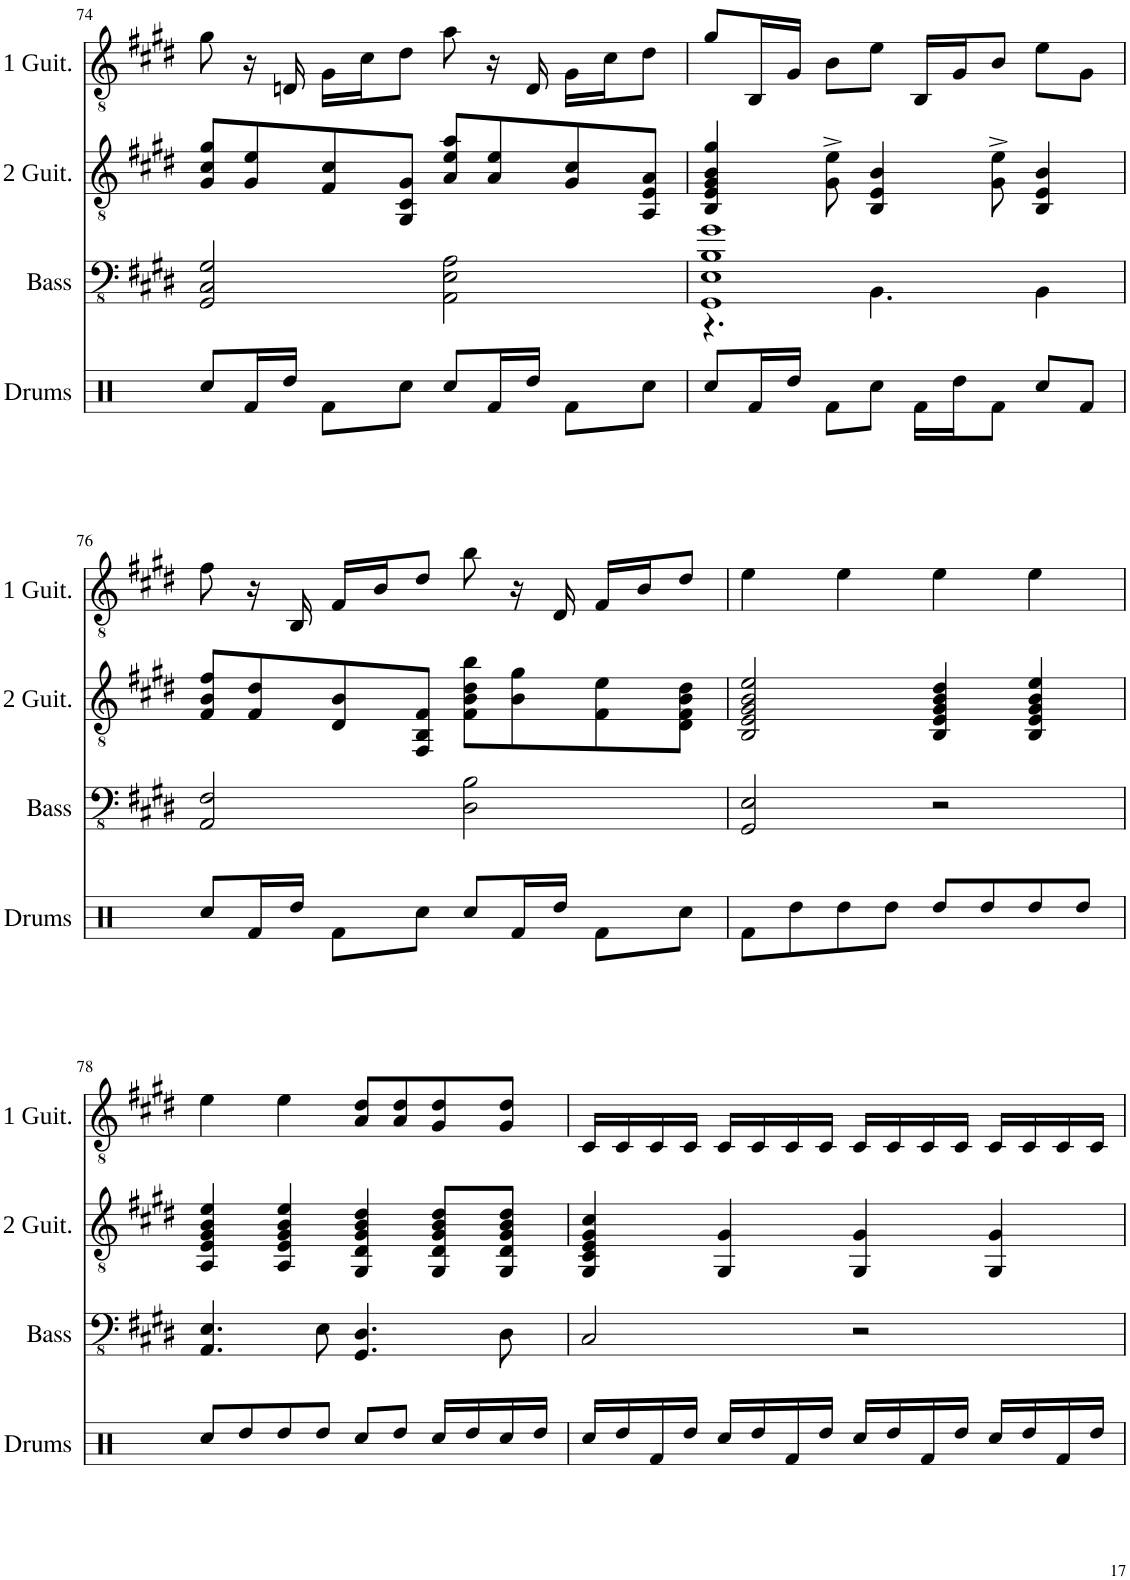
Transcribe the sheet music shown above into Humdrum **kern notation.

**kern	**kern	**kern
*part3	*part2	*part1
*staff3	*staff2	*staff1
*I"Bass Guitar	*I"Second Guitar	*I"First Guitar
*I'Bass	*I'2 Guit.	*I'1 Guit.
!!LO:PB:g=z
*clefFv4	*clefGv2	*clefGv2
*k[f#c#g#d#]	*k[f#c#g#d#]	*k[f#c#g#d#]
*M4/4	*M4/4	*M4/4
=74	=74	=74
2GGG#/ 2CC#/ 2GG#/	8G#/ 8c#/ 8g#/L	8g#\
.	8G#/ 8e/	16r
.	.	16Dn/
.	8F#/ 8c#/	16G#\LL
.	.	16c#\J
.	8GG#/ 8C#/ 8G#/J	8d#\J
2AAA\ 2EE\ 2AA\	8A/ 8e/ 8a/L	8a\
.	8A/ 8e/	16r
.	.	16D/
.	8G#/ 8c#/	16G#\LL
.	.	16c#\J
.	8AA/ 8E/ 8A/J	8d#\J
=75	=75	=75
*^	*	*
1GGG# 1EE 1BB 1G#	4.r	4BB/ 4E/ 4G#/ 4B/ 4g#/	8g#/L
.	.	.	16BB/L
.	.	.	16G#/JJ
.	.	8G#\^ 8e\^	8B\L
.	4.BBB\	4BB/ 4E/ 4B/	8e\J
.	.	.	16BB/LL
.	.	.	16G#/J
.	.	8G#\^ 8e\^	8B/J
.	4BBB\	4BB/ 4E/ 4B/	8e\L
.	.	.	8G#\J
*v	*v	*	*
!!LO:LB:g=z
=76	=76	=76
2AAA/ 2FF#/	8F#/ 8B/ 8f#/L	8f#\
.	8F#/ 8d#/	16r
.	.	16BB/
.	8D#/ 8B/	16F#/LL
.	.	16B/J
.	8FF#/ 8BB/ 8F#/J	8d#/J
2DD#\ 2BB\	8F#\ 8B\ 8d#\ 8b\L	8b\
.	8B\ 8g#\	16r
.	.	16D#/
.	8F#\ 8e\	16F#/LL
.	.	16B/J
.	8D#\ 8F#\ 8B\ 8d#\J	8d#/J
=77	=77	=77
2GGG#/ 2EE/	2BB/ 2E/ 2G#/ 2B/ 2e/	4e\
.	.	4e\
2r	4BB/ 4E/ 4G#/ 4B/ 4d#/	4e\
.	4BB/ 4E/ 4G#/ 4B/ 4e/	4e\
!!LO:LB:g=z
=78	=78	=78
4.AAA/ 4.EE/	4AA/ 4E/ 4G#/ 4B/ 4e/	4e\
.	4AA/ 4E/ 4G#/ 4B/ 4e/	4e\
8EE\	.	.
4.GGG#/ 4.DD#/	4GG#/ 4D#/ 4G#/ 4B/ 4d#/	8A/ 8d#/L
.	.	8A/ 8d#/
.	8GG#/ 8D#/ 8G#/ 8B/ 8d#/L	8G#/ 8d#/
8DD#\	8GG#/ 8D#/ 8G#/ 8B/ 8d#/J	8G#/ 8d#/J
=79	=79	=79
2CC#/	4GG#/ 4C#/ 4E/ 4G#/ 4c#/	16C#/LL
.	.	16C#/
.	.	16C#/
.	.	16C#/JJ
.	4GG#/ 4G#/	16C#/LL
.	.	16C#/
.	.	16C#/
.	.	16C#/JJ
2r	4GG#/ 4G#/	16C#/LL
.	.	16C#/
.	.	16C#/
.	.	16C#/JJ
.	4GG#/ 4G#/	16C#/LL
.	.	16C#/
.	.	16C#/
.	.	16C#/JJ
=	=	=
*-	*-	*-
